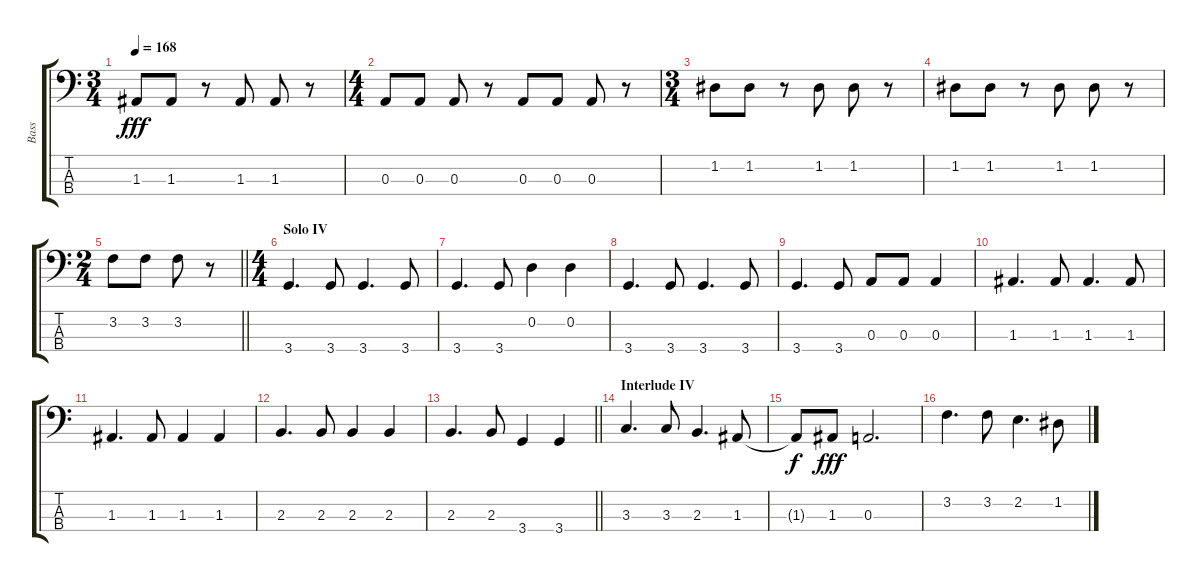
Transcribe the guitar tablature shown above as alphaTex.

\track ("Bass" "Bass") {instrument electricbassfinger}
\staff {score tabs}
\tuning (G2 D2 A1 E1) {hide}
\ts (3 4)
\tempo 168
\clef f4
\ks c
1.3.8{dy fff} 1.3.8 r.8 1.3.8 1.3.8 r.8 |
\ts (4 4)
0.3.8 0.3.8 0.3.8 r.8 0.3.8 0.3.8 0.3.8 r.8 |
\ts (3 4)
1.2.8 1.2.8 r.8 1.2.8 1.2.8 r.8 |
1.2.8 1.2.8 r.8 1.2.8 1.2.8 r.8 |
\ts (2 4)
\barLineRight lightlight
3.2.8 3.2.8 3.2.8 r.8 |
\ts (4 4)
\section ("" "Solo IV")
3.4.4{d} 3.4.8 3.4.4{d} 3.4.8 |
3.4.4{d} 3.4.8 0.2.4 0.2.4 |
3.4.4{d} 3.4.8 3.4.4{d} 3.4.8 |
3.4.4{d} 3.4.8 0.3.8 0.3.8 0.3.4 |
1.3.4{d} 1.3.8 1.3.4{d} 1.3.8 |
1.3.4{d} 1.3.8 1.3.4 1.3.4 |
2.3.4{d} 2.3.8 2.3.4 2.3.4 |
\barLineRight lightlight
2.3.4{d} 2.3.8 3.4.4 3.4.4 |
\section ("" "Interlude IV")
3.3.4{d} 3.3.8 2.3.4{d} 1.3.8 |
1.3{t}.8{dy f} 1.3.8{dy fff} 0.3.2{d} |
3.2.4{d} 3.2.8 2.2.4{d} 1.2.8
